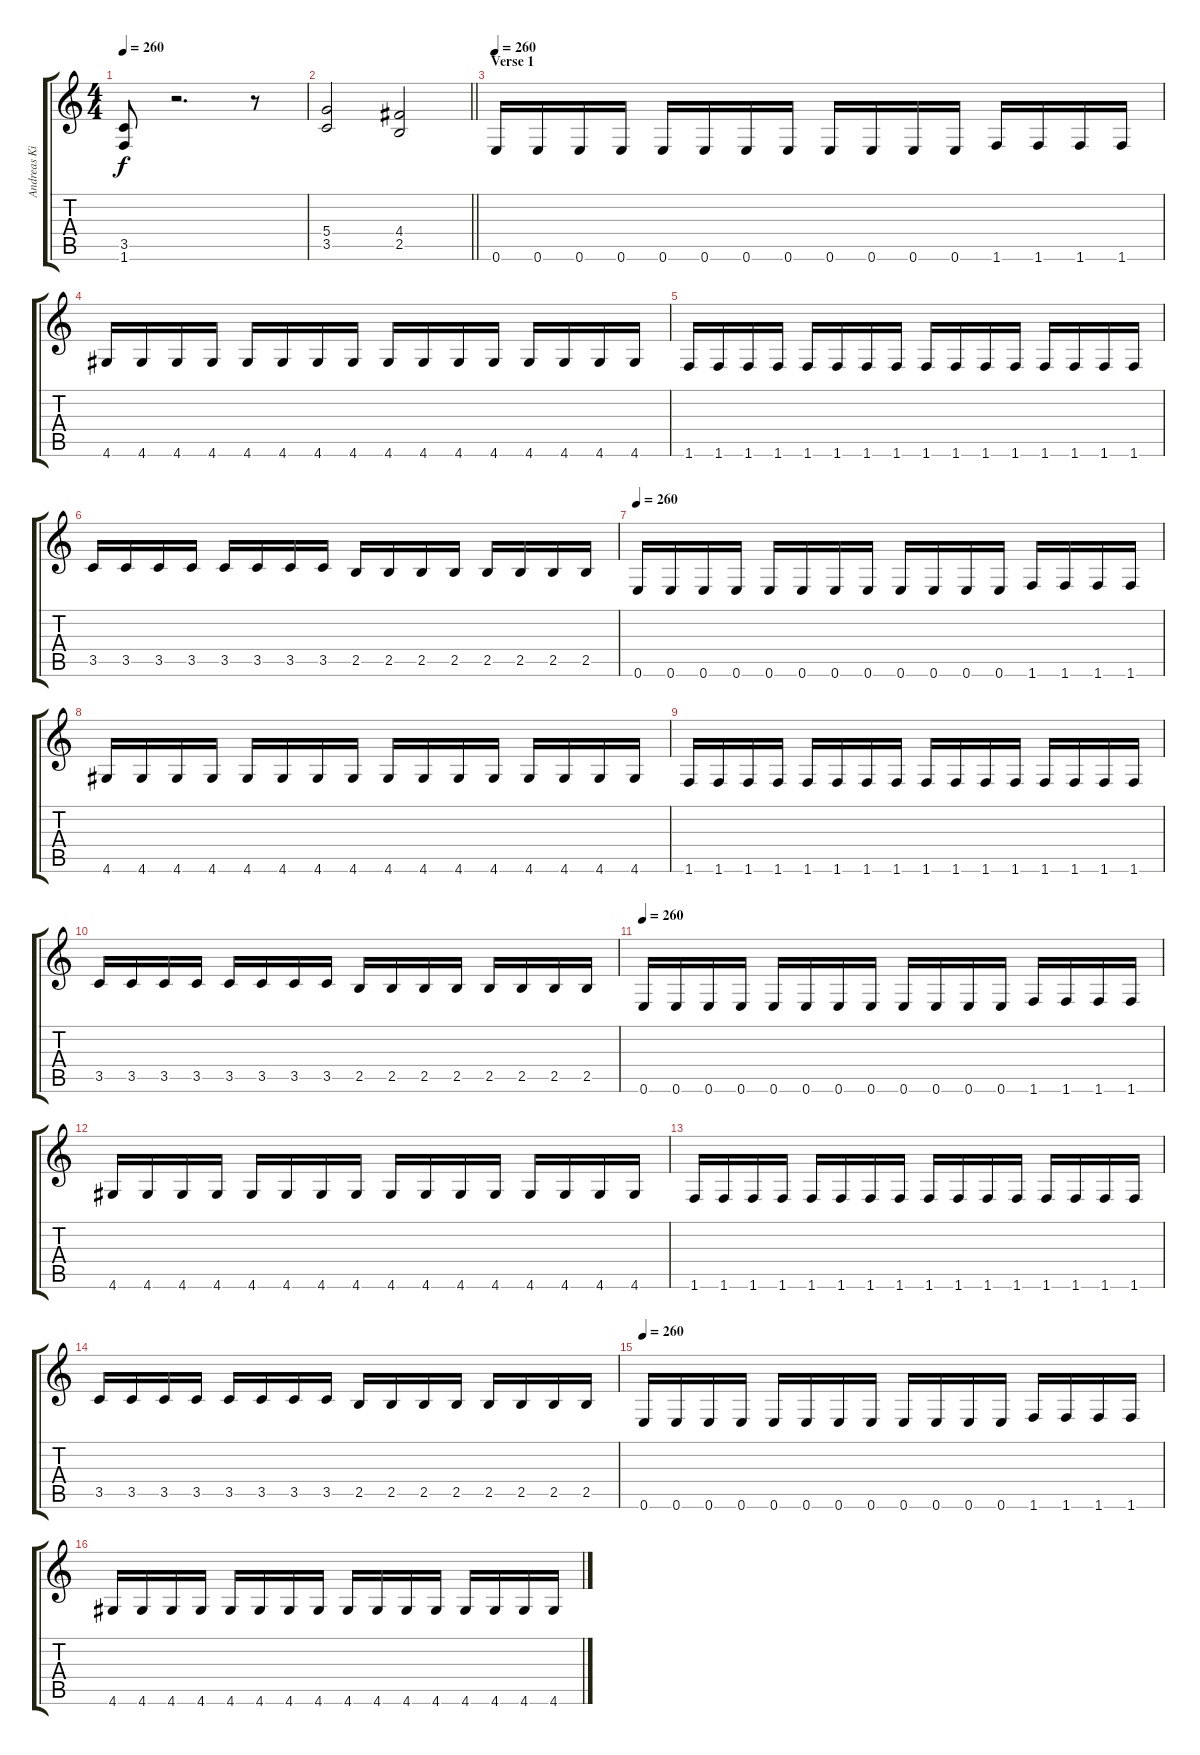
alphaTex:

\track ("Andreas Kisser" "Andreas Ki") {instrument distortionguitar}
\staff {score tabs}
\tuning (E4 B3 G3 D3 A2 E2) {hide}
\ts (4 4)
\tempo 260
\clef g2
\ks c
(3.5 1.6).8{dy f} r.2{d} r.8 |
\barLineRight lightlight
(5.4 3.5).2 (4.4 2.5).2 |
\section ("" "Verse 1")
\tempo 260
0.6.16 0.6.16 0.6.16 0.6.16 0.6.16 0.6.16 0.6.16 0.6.16 0.6.16 0.6.16 0.6.16 0.6.16 1.6.16 1.6.16 1.6.16 1.6.16 |
4.6.16 4.6.16 4.6.16 4.6.16 4.6.16 4.6.16 4.6.16 4.6.16 4.6.16 4.6.16 4.6.16 4.6.16 4.6.16 4.6.16 4.6.16 4.6.16 |
1.6.16 1.6.16 1.6.16 1.6.16 1.6.16 1.6.16 1.6.16 1.6.16 1.6.16 1.6.16 1.6.16 1.6.16 1.6.16 1.6.16 1.6.16 1.6.16 |
3.5.16 3.5.16 3.5.16 3.5.16 3.5.16 3.5.16 3.5.16 3.5.16 2.5.16 2.5.16 2.5.16 2.5.16 2.5.16 2.5.16 2.5.16 2.5.16 |
\tempo 260
0.6.16 0.6.16 0.6.16 0.6.16 0.6.16 0.6.16 0.6.16 0.6.16 0.6.16 0.6.16 0.6.16 0.6.16 1.6.16 1.6.16 1.6.16 1.6.16 |
4.6.16 4.6.16 4.6.16 4.6.16 4.6.16 4.6.16 4.6.16 4.6.16 4.6.16 4.6.16 4.6.16 4.6.16 4.6.16 4.6.16 4.6.16 4.6.16 |
1.6.16 1.6.16 1.6.16 1.6.16 1.6.16 1.6.16 1.6.16 1.6.16 1.6.16 1.6.16 1.6.16 1.6.16 1.6.16 1.6.16 1.6.16 1.6.16 |
3.5.16 3.5.16 3.5.16 3.5.16 3.5.16 3.5.16 3.5.16 3.5.16 2.5.16 2.5.16 2.5.16 2.5.16 2.5.16 2.5.16 2.5.16 2.5.16 |
\tempo 260
0.6.16 0.6.16 0.6.16 0.6.16 0.6.16 0.6.16 0.6.16 0.6.16 0.6.16 0.6.16 0.6.16 0.6.16 1.6.16 1.6.16 1.6.16 1.6.16 |
4.6.16 4.6.16 4.6.16 4.6.16 4.6.16 4.6.16 4.6.16 4.6.16 4.6.16 4.6.16 4.6.16 4.6.16 4.6.16 4.6.16 4.6.16 4.6.16 |
1.6.16 1.6.16 1.6.16 1.6.16 1.6.16 1.6.16 1.6.16 1.6.16 1.6.16 1.6.16 1.6.16 1.6.16 1.6.16 1.6.16 1.6.16 1.6.16 |
3.5.16 3.5.16 3.5.16 3.5.16 3.5.16 3.5.16 3.5.16 3.5.16 2.5.16 2.5.16 2.5.16 2.5.16 2.5.16 2.5.16 2.5.16 2.5.16 |
\tempo 260
0.6.16 0.6.16 0.6.16 0.6.16 0.6.16 0.6.16 0.6.16 0.6.16 0.6.16 0.6.16 0.6.16 0.6.16 1.6.16 1.6.16 1.6.16 1.6.16 |
4.6.16 4.6.16 4.6.16 4.6.16 4.6.16 4.6.16 4.6.16 4.6.16 4.6.16 4.6.16 4.6.16 4.6.16 4.6.16 4.6.16 4.6.16 4.6.16
